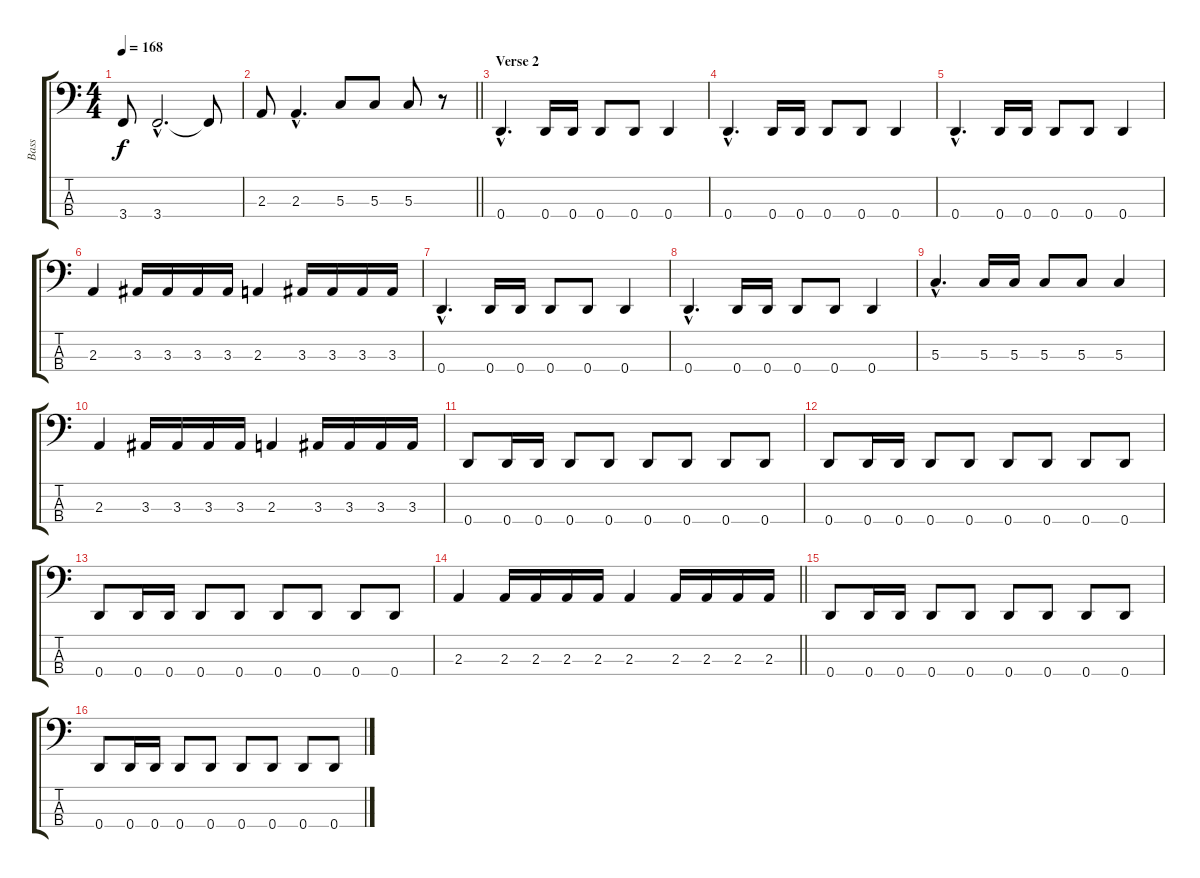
\track ("Bass" "Bass") {instrument electricbasspick}
\staff {score tabs}
\tuning (F2 C2 G1 D1) {hide}
\ts (4 4)
\tempo 168
\clef f4
\ks c
3.4.8{dy f} 3.4{hac}.2{d} 3.4{t}.8 |
\barLineRight lightlight
2.3.8 2.3{hac}.4{d} 5.3.8 5.3.8 5.3.8 r.8 |
\section ("" "Verse 2")
0.4{hac}.4{d} 0.4.16 0.4.16 0.4.8 0.4.8 0.4.4 |
0.4{hac}.4{d} 0.4.16 0.4.16 0.4.8 0.4.8 0.4.4 |
0.4{hac}.4{d} 0.4.16 0.4.16 0.4.8 0.4.8 0.4.4 |
2.3.4 3.3.16 3.3.16 3.3.16 3.3.16 2.3.4 3.3.16 3.3.16 3.3.16 3.3.16 |
0.4{hac}.4{d} 0.4.16 0.4.16 0.4.8 0.4.8 0.4.4 |
0.4{hac}.4{d} 0.4.16 0.4.16 0.4.8 0.4.8 0.4.4 |
5.3{hac}.4{d} 5.3.16 5.3.16 5.3.8 5.3.8 5.3.4 |
2.3.4 3.3.16 3.3.16 3.3.16 3.3.16 2.3.4 3.3.16 3.3.16 3.3.16 3.3.16 |
0.4.8 0.4.16 0.4.16 0.4.8 0.4.8 0.4.8 0.4.8 0.4.8 0.4.8 |
0.4.8 0.4.16 0.4.16 0.4.8 0.4.8 0.4.8 0.4.8 0.4.8 0.4.8 |
0.4.8 0.4.16 0.4.16 0.4.8 0.4.8 0.4.8 0.4.8 0.4.8 0.4.8 |
\barLineRight lightlight
2.3.4 2.3.16 2.3.16 2.3.16 2.3.16 2.3.4 2.3.16 2.3.16 2.3.16 2.3.16 |
0.4.8 0.4.16 0.4.16 0.4.8 0.4.8 0.4.8 0.4.8 0.4.8 0.4.8 |
0.4.8 0.4.16 0.4.16 0.4.8 0.4.8 0.4.8 0.4.8 0.4.8 0.4.8
